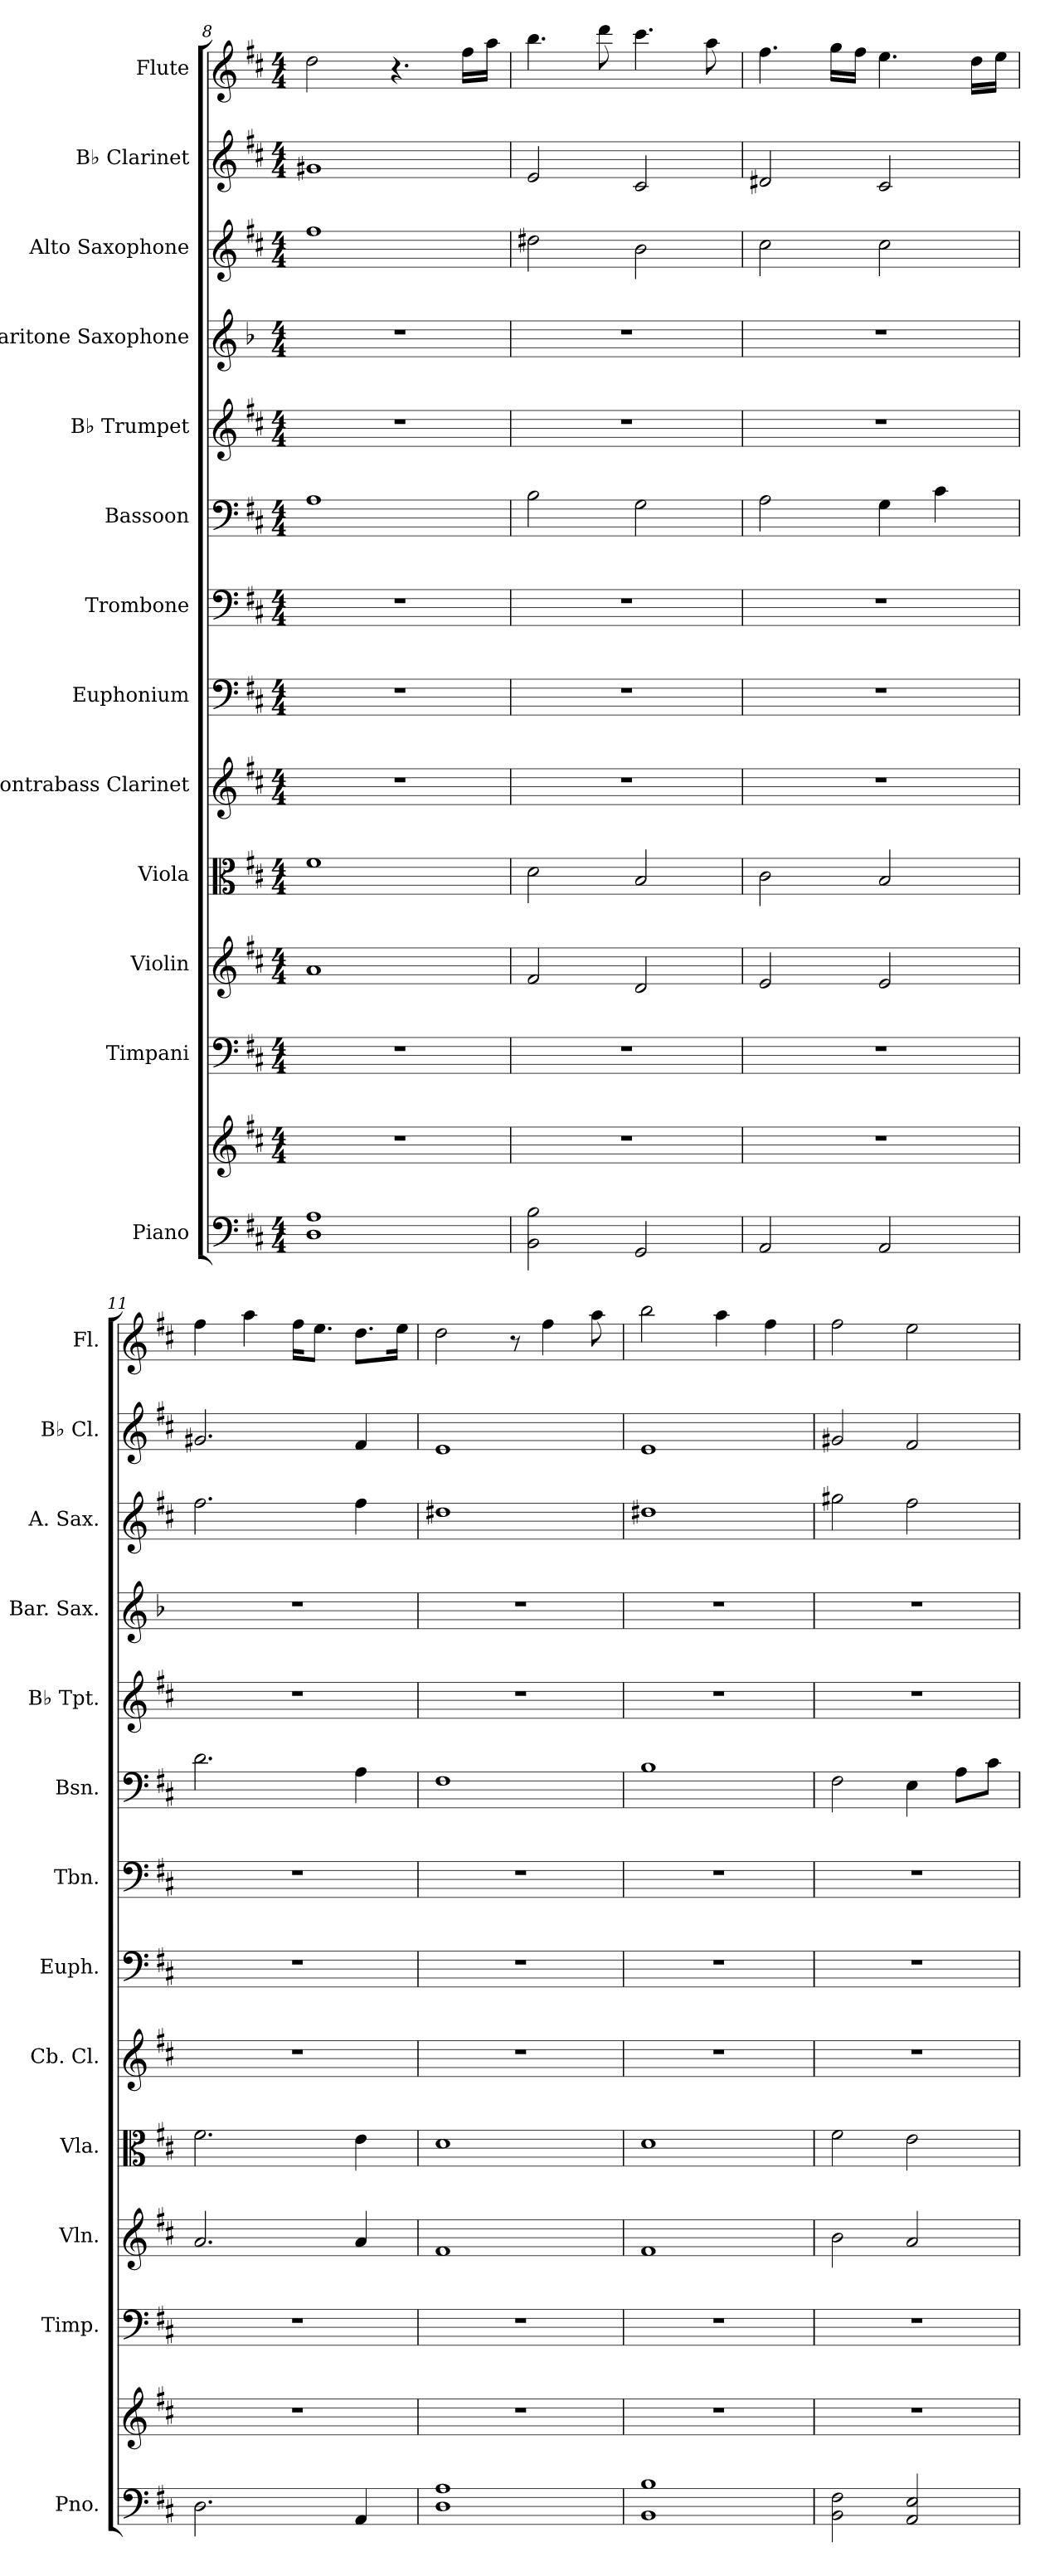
**kern	**kern	**kern	**kern	**kern	**kern	**kern	**kern	**kern	**kern	**kern	**kern	**kern	**kern
*part13	*part13	*part12	*part11	*part10	*part9	*part8	*part7	*part6	*part5	*part4	*part3	*part2	*part1
*staff14	*staff13	*staff12	*staff11	*staff10	*staff9	*staff8	*staff7	*staff6	*staff5	*staff4	*staff3	*staff2	*staff1
*I"Piano	*	*I"Timpani	*I"Violin	*I"Viola	*I"Contrabass Clarinet	*I"Euphonium	*I"Trombone	*I"Bassoon	*I"B♭ Trumpet	*I"Baritone Saxophone	*I"Alto Saxophone	*I"B♭ Clarinet	*I"Flute
*I'Pno.	*	*I'Timp.	*I'Vln.	*I'Vla.	*I'Cb. Cl.	*I'Euph.	*I'Tbn.	*I'Bsn.	*I'B♭ Tpt.	*I'Bar. Sax.	*I'A. Sax.	*I'B♭ Cl.	*I'Fl.
*clefF4	*clefG2	*clefF4	*clefG2	*clefC3	*clefG2	*clefF4	*clefF4	*clefF4	*clefG2	*clefG2	*clefG2	*clefG2	*clefG2
*	*	*	*	*	*ITrd1c2	*	*	*	*ITrd1c2	*ITrd12c21	*ITrd5c9	*ITrd1c2	*
*k[f#c#]	*k[f#c#]	*k[f#c#]	*k[f#c#]	*k[f#c#]	*k[]	*k[f#c#]	*k[f#c#]	*k[f#c#]	*k[]	*k[b-]	*k[b-]	*k[]	*k[f#c#]
*M4/4	*M4/4	*M4/4	*M4/4	*M4/4	*M4/4	*M4/4	*M4/4	*M4/4	*M4/4	*M4/4	*M4/4	*M4/4	*M4/4
=8	=8	=8	=8	=8	=8	=8	=8	=8	=8	=8	=8	=8	=8
1D 1A	1r	1r	1a	1f#	1r	1r	1r	1A	1r	1r	1a	1f#X	2dd\
.	.	.	.	.	.	.	.	.	.	.	.	.	4.r
.	.	.	.	.	.	.	.	.	.	.	.	.	16ff#\LL
.	.	.	.	.	.	.	.	.	.	.	.	.	16aa\JJ
!!LO:PB:g=z
=9	=9	=9	=9	=9	=9	=9	=9	=9	=9	=9	=9	=9	=9
2BB\ 2B\	1r	1r	2f#/	2d\	1r	1r	1r	2B\	1r	1r	2f#X\	2d/	4.bb\
.	.	.	.	.	.	.	.	.	.	.	.	.	8ddd\
2GG/	.	.	2d/	2B/	.	.	.	2G\	.	.	2d\	2B/	4.ccc#\
.	.	.	.	.	.	.	.	.	.	.	.	.	8aa\
=10	=10	=10	=10	=10	=10	=10	=10	=10	=10	=10	=10	=10	=10
2AA/	1r	1r	2e/	2c#\	1r	1r	1r	2A\	1r	1r	2e\	2c#X/	4.ff#\
.	.	.	.	.	.	.	.	.	.	.	.	.	16gg\LL
.	.	.	.	.	.	.	.	.	.	.	.	.	16ff#\JJ
2AA/	.	.	2e/	2B/	.	.	.	4G\	.	.	2e\	2B/	4.ee\
.	.	.	.	.	.	.	.	4c#\	.	.	.	.	.
.	.	.	.	.	.	.	.	.	.	.	.	.	16dd\LL
.	.	.	.	.	.	.	.	.	.	.	.	.	16ee\JJ
=11	=11	=11	=11	=11	=11	=11	=11	=11	=11	=11	=11	=11	=11
2.D\	1r	1r	2.a/	2.f#\	1r	1r	1r	2.d\	1r	1r	2.a\	2.f#X/	4ff#\
.	.	.	.	.	.	.	.	.	.	.	.	.	4aa\
.	.	.	.	.	.	.	.	.	.	.	.	.	16ff#\KL
.	.	.	.	.	.	.	.	.	.	.	.	.	8.ee\J
4AA/	.	.	4a/	4e\	.	.	.	4A\	.	.	4a\	4e/	8.dd\L
.	.	.	.	.	.	.	.	.	.	.	.	.	16ee\Jk
=12	=12	=12	=12	=12	=12	=12	=12	=12	=12	=12	=12	=12	=12
1D 1A	1r	1r	1f#	1d	1r	1r	1r	1F#	1r	1r	1f#X	1d	2dd\
.	.	.	.	.	.	.	.	.	.	.	.	.	8r
.	.	.	.	.	.	.	.	.	.	.	.	.	4ff#\
.	.	.	.	.	.	.	.	.	.	.	.	.	8aa\
!!LO:PB:g=z
=13	=13	=13	=13	=13	=13	=13	=13	=13	=13	=13	=13	=13	=13
1BB 1B	1r	1r	1f#	1d	1r	1r	1r	1B	1r	1r	1f#X	1d	2bb\
.	.	.	.	.	.	.	.	.	.	.	.	.	4aa\
.	.	.	.	.	.	.	.	.	.	.	.	.	4ff#\
=14	=14	=14	=14	=14	=14	=14	=14	=14	=14	=14	=14	=14	=14
2BB\ 2F#\	1r	1r	2b\	2f#\	1r	1r	1r	2F#\	1r	1r	2bn\	2f#X/	2ff#\
2AA/ 2E/	.	.	2a/	2e\	.	.	.	4E\	.	.	2a\	2e/	2ee\
.	.	.	.	.	.	.	.	8A\L	.	.	.	.	.
.	.	.	.	.	.	.	.	8c#\J	.	.	.	.	.
=	=	=	=	=	=	=	=	=	=	=	=	=	=
*-	*-	*-	*-	*-	*-	*-	*-	*-	*-	*-	*-	*-	*-
